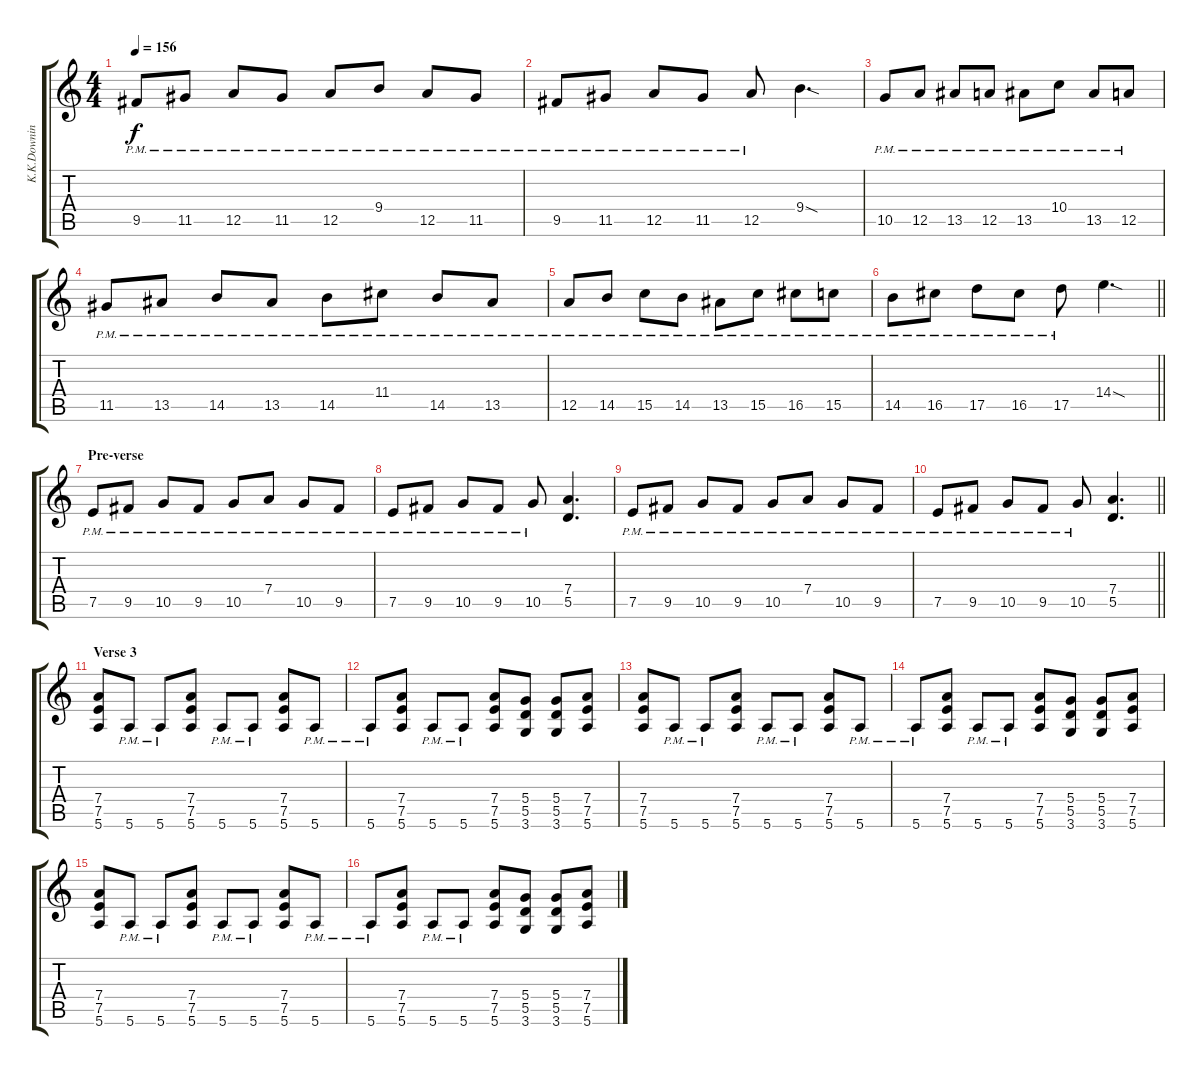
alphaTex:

\track ("K.K.Downing" "K.K.Downin") {instrument distortionguitar}
\staff {score tabs}
\tuning (E4 B3 G3 D3 A2 E2) {hide}
\ts (4 4)
\tempo 156
\clef g2
\ks c
9.5{pm}.8{dy f} 11.5{pm}.8 12.5{pm}.8 11.5{pm}.8 12.5{pm}.8 9.4{pm}.8 12.5{pm}.8 11.5{pm}.8 |
9.5{pm}.8 11.5{pm}.8 12.5{pm}.8 11.5{pm}.8 12.5{pm}.8 9.4{sod}.4{d} |
10.5{pm}.8 12.5{pm}.8 13.5{pm}.8 12.5{pm}.8 13.5{pm}.8 10.4{pm}.8 13.5{pm}.8 12.5{pm}.8 |
11.5{pm}.8 13.5{pm}.8 14.5{pm}.8 13.5{pm}.8 14.5{pm}.8 11.4{pm}.8 14.5{pm}.8 13.5{pm}.8 |
12.5{pm}.8 14.5{pm}.8 15.5{pm}.8 14.5{pm}.8 13.5{pm}.8 15.5{pm}.8 16.5{pm}.8 15.5{pm}.8 |
\barLineRight lightlight
14.5{pm}.8 16.5{pm}.8 17.5{pm}.8 16.5{pm}.8 17.5{pm}.8 14.4{sod}.4{d} |
\section ("" "Pre-verse")
7.5{pm}.8 9.5{pm}.8 10.5{pm}.8 9.5{pm}.8 10.5{pm}.8 7.4{pm}.8 10.5{pm}.8 9.5{pm}.8 |
7.5{pm}.8 9.5{pm}.8 10.5{pm}.8 9.5{pm}.8 10.5{pm}.8 (7.4 5.5).4{d} |
7.5{pm}.8 9.5{pm}.8 10.5{pm}.8 9.5{pm}.8 10.5{pm}.8 7.4{pm}.8 10.5{pm}.8 9.5{pm}.8 |
\barLineRight lightlight
7.5{pm}.8 9.5{pm}.8 10.5{pm}.8 9.5{pm}.8 10.5{pm}.8 (7.4 5.5).4{d} |
\section ("" "Verse 3")
(7.4 7.5 5.6).8 5.6{pm}.8 5.6{pm}.8 (7.4 7.5 5.6).8 5.6{pm}.8 5.6{pm}.8 (7.4 7.5 5.6).8 5.6{pm}.8 |
5.6{pm}.8 (7.4 7.5 5.6).8 5.6{pm}.8 5.6{pm}.8 (7.4 7.5 5.6).8 (5.4 5.5 3.6).8 (5.4 5.5 3.6).8 (7.4 7.5 5.6).8 |
(7.4 7.5 5.6).8 5.6{pm}.8 5.6{pm}.8 (7.4 7.5 5.6).8 5.6{pm}.8 5.6{pm}.8 (7.4 7.5 5.6).8 5.6{pm}.8 |
5.6{pm}.8 (7.4 7.5 5.6).8 5.6{pm}.8 5.6{pm}.8 (7.4 7.5 5.6).8 (5.4 5.5 3.6).8 (5.4 5.5 3.6).8 (7.4 7.5 5.6).8 |
(7.4 7.5 5.6).8 5.6{pm}.8 5.6{pm}.8 (7.4 7.5 5.6).8 5.6{pm}.8 5.6{pm}.8 (7.4 7.5 5.6).8 5.6{pm}.8 |
5.6{pm}.8 (7.4 7.5 5.6).8 5.6{pm}.8 5.6{pm}.8 (7.4 7.5 5.6).8 (5.4 5.5 3.6).8 (5.4 5.5 3.6).8 (7.4 7.5 5.6).8
